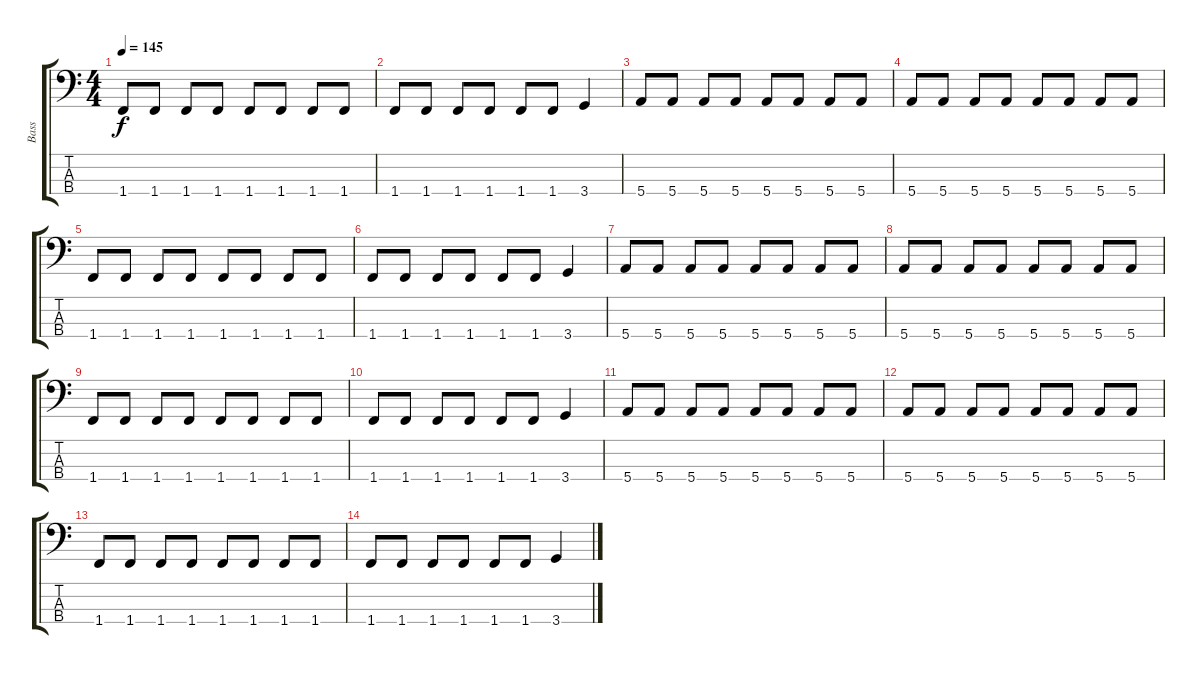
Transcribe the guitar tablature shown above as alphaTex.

\track ("Bass" "Bass") {instrument synthbass2}
\staff {score tabs}
\tuning (G2 D2 A1 E1) {hide}
\ts (4 4)
\tempo 145
\clef f4
\ks c
1.4.8{dy f} 1.4.8 1.4.8 1.4.8 1.4.8 1.4.8 1.4.8 1.4.8 |
1.4.8 1.4.8 1.4.8 1.4.8 1.4.8 1.4.8 3.4.4 |
5.4.8 5.4.8 5.4.8 5.4.8 5.4.8 5.4.8 5.4.8 5.4.8 |
5.4.8 5.4.8 5.4.8 5.4.8 5.4.8 5.4.8 5.4.8 5.4.8 |
1.4.8 1.4.8 1.4.8 1.4.8 1.4.8 1.4.8 1.4.8 1.4.8 |
1.4.8 1.4.8 1.4.8 1.4.8 1.4.8 1.4.8 3.4.4 |
5.4.8 5.4.8 5.4.8 5.4.8 5.4.8 5.4.8 5.4.8 5.4.8 |
5.4.8 5.4.8 5.4.8 5.4.8 5.4.8 5.4.8 5.4.8 5.4.8 |
1.4.8 1.4.8 1.4.8 1.4.8 1.4.8 1.4.8 1.4.8 1.4.8 |
1.4.8 1.4.8 1.4.8 1.4.8 1.4.8 1.4.8 3.4.4 |
5.4.8 5.4.8 5.4.8 5.4.8 5.4.8 5.4.8 5.4.8 5.4.8 |
5.4.8 5.4.8 5.4.8 5.4.8 5.4.8 5.4.8 5.4.8 5.4.8 |
1.4.8 1.4.8 1.4.8 1.4.8 1.4.8 1.4.8 1.4.8 1.4.8 |
1.4.8 1.4.8 1.4.8 1.4.8 1.4.8 1.4.8 3.4.4
